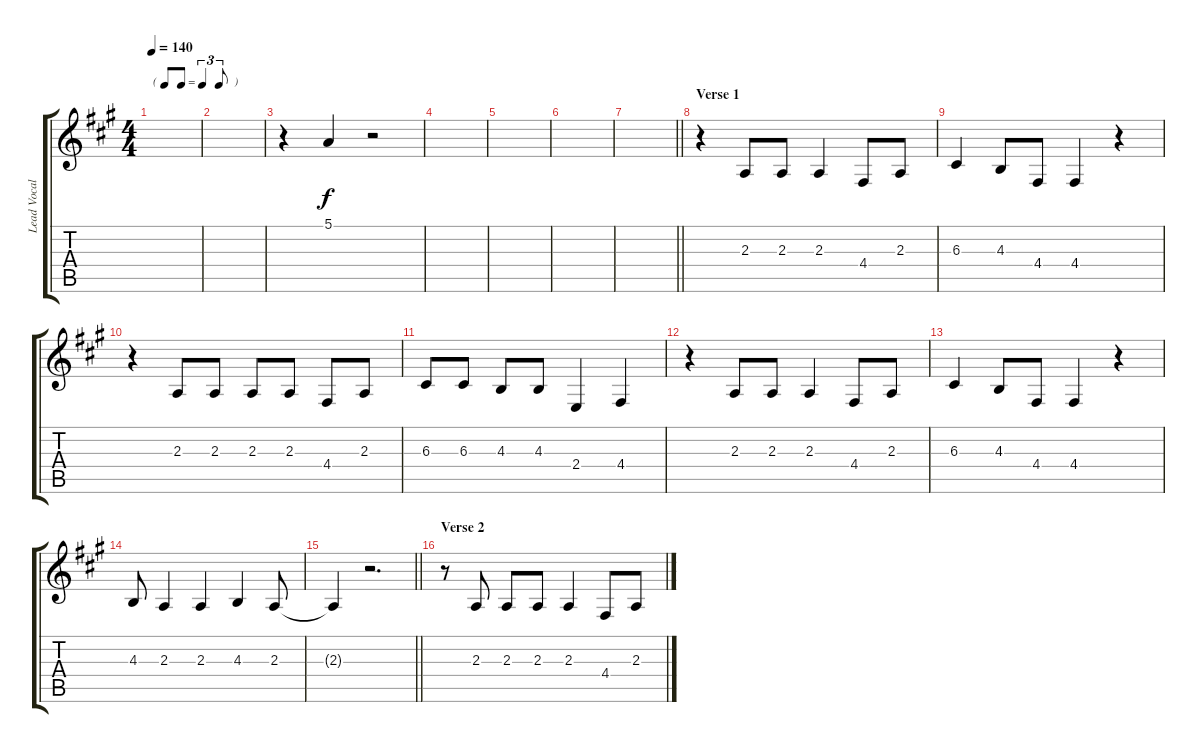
\track ("Lead Vocals" "Lead Vocal") {instrument lead2sawtooth}
\staff {score tabs}
\tuning (E4 B3 G3 D3 A2 E2) {hide}
\ts (4 4)
\tf triplet8th
\tempo 140
\clef g2
\ks a
|
|
r.4 5.1.4 r.2 |
|
|
|
\barLineRight lightlight
|
\section ("" "Verse 1")
r.4 2.3.8 2.3.8 2.3.4 4.4.8 2.3.8 |
6.3.4 4.3.8 4.4.8 4.4.4 r.4 |
r.4 2.3.8 2.3.8 2.3.8 2.3.8 4.4.8 2.3.8 |
6.3.8 6.3.8 4.3.8 4.3.8 2.4.4 4.4.4 |
r.4 2.3.8 2.3.8 2.3.4 4.4.8 2.3.8 |
6.3.4 4.3.8 4.4.8 4.4.4 r.4 |
4.3.8 2.3.4 2.3.4 4.3.4 2.3.8 |
\barLineRight lightlight
2.3{t}.4 r.2{d} |
\section ("" "Verse 2")
r.8 2.3.8 2.3.8 2.3.8 2.3.4 4.4.8 2.3.8
